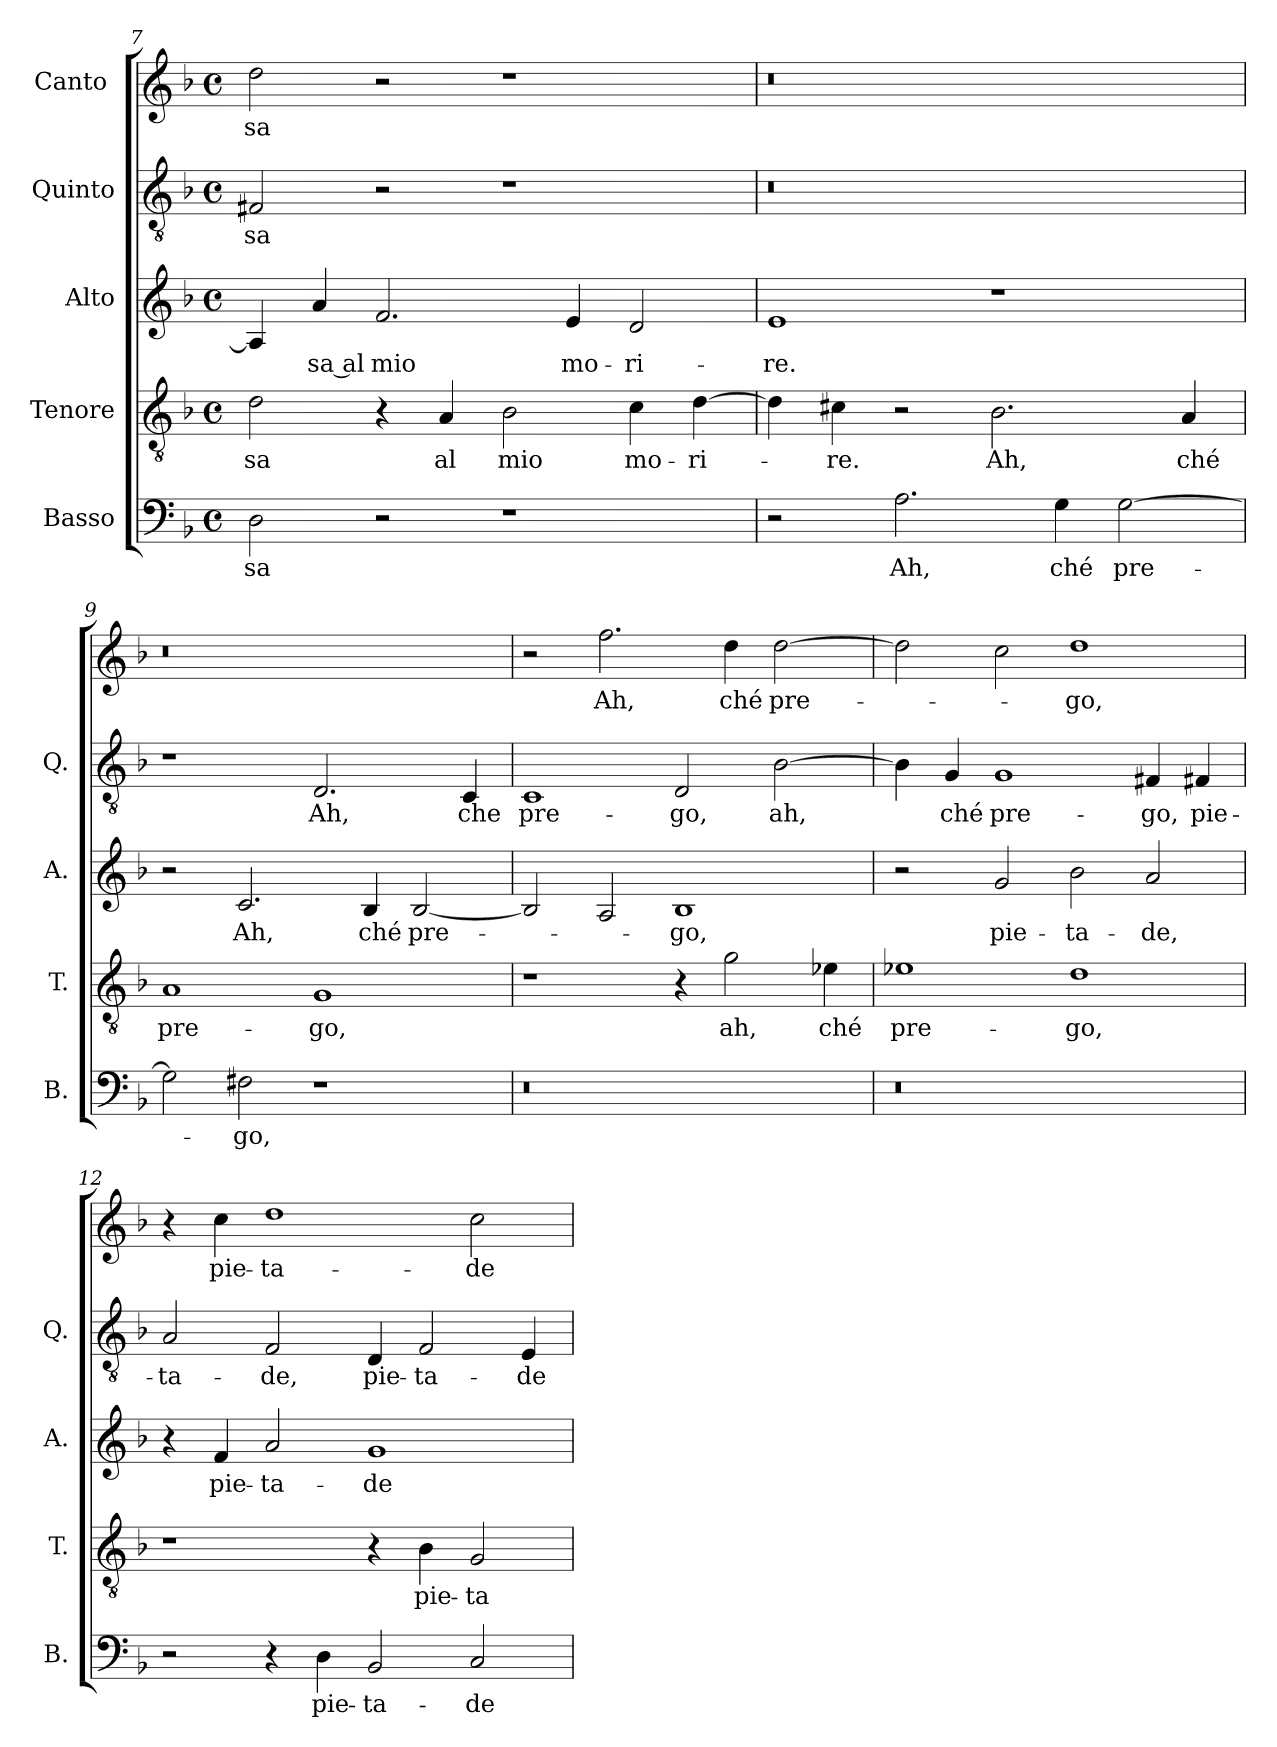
**kern	**text	**kern	**text	**kern	**text	**kern	**text	**kern	**text
*part5	*part5	*part4	*part4	*part3	*part3	*part2	*part2	*part1	*part1
*staff5	*staff5	*staff4	*staff4	*staff3	*staff3	*staff2	*staff2	*staff1	*staff1
*I"Basso	*	*I"Tenore	*	*I"Alto	*	*I"Quinto	*	*I"Canto 	*
*I'B.	*	*I'T.	*	*I'A.	*	*I'Q.	*	*	*
*clefF4	*	*clefGv2	*	*clefG2	*	*clefGv2	*	*clefG2	*
*k[b-]	*	*k[b-]	*	*k[b-]	*	*k[b-]	*	*k[b-]	*
*F:	*	*F:	*	*F:	*	*F:	*	*F:	*
*M4/4	*	*M4/4	*	*M4/4	*	*M4/4	*	*M4/4	*
*met(c)	*	*met(c)	*	*met(c)	*	*met(c)	*	*met(c)	*
=7	=7	=7	=7	=7	=7	=7	=7	=7	=7
2D\	-sa	2d\	-sa	4A/]	.	2F#X/	-sa	2dd\	-sa
.	.	.	.	4a/	-sa al	.	.	.	.
2r	.	4r	.	2.f/	mio	2r	.	2r	.
.	.	4A/	al	.	.	.	.	.	.
1r	.	2B-\	mio	.	.	1r	.	1r	.
.	.	.	.	4e/	mo-	.	.	.	.
.	.	4c\	mo-	2d/	-ri-	.	.	.	.
.	.	[4d\	-ri-	.	.	.	.	.	.
=8	=8	=8	=8	=8	=8	=8	=8	=8	=8
!	!	!	!	!	!	!LO:N:vis=0	!	!LO:N:vis=0	!
2r	.	4d\]	.	1e/	-re.	1r	.	1r	.
.	.	4c#X\	-re.	.	.	.	.	.	.
2.A\	Ah,	2r	.	.	.	.	.	.	.
.	.	2.B-\	Ah,	1r	.	1ryy	.	1ryy	.
4G\	ché	.	.	.	.	.	.	.	.
[2G\	pre-	.	.	.	.	.	.	.	.
.	.	4A/	ché	.	.	.	.	.	.
=9	=9	=9	=9	=9	=9	=9	=9	=9	=9
!	!	!	!	!	!	!	!	!LO:N:vis=0	!
2G\]	.	1A/	pre-	2r	.	1r	.	1r	.
2F#X\	-go,	.	.	2.c/	Ah,	.	.	.	.
1r	.	1G/	-go,	.	.	2.D/	Ah,	1ryy	.
.	.	.	.	4B-/	ché	.	.	.	.
.	.	.	.	[2B-/	pre-	.	.	.	.
.	.	.	.	.	.	4C/	che	.	.
=10	=10	=10	=10	=10	=10	=10	=10	=10	=10
!LO:N:vis=0	!	!	!	!	!	!	!	!	!
1r	.	1r	.	2B-/]	.	1C/	pre-	2r	.
.	.	.	.	2A/	.	.	.	2.ff\	Ah,
1ryy	.	4r	.	1B-/	-go,	2D/	-go,	.	.
.	.	2g\	ah,	.	.	.	.	4dd\	ché
.	.	.	.	.	.	[2B-\	ah,	[2dd\	pre-
.	.	4e-X\	ché	.	.	.	.	.	.
=11	=11	=11	=11	=11	=11	=11	=11	=11	=11
!LO:N:vis=0	!	!	!	!	!	!	!	!	!
1r	.	1e-X\	pre-	2r	.	4B-\]	.	2dd\]	.
.	.	.	.	.	.	4G/	ché	.	.
.	.	.	.	2g/	pie-	1G/	pre-	2cc\	.
1ryy	.	1d\	-go,	2b-\	-ta-	.	.	1dd\	-go,
.	.	.	.	2a/	-de,	4F#X/	-go,	.	.
.	.	.	.	.	.	4F#X/	pie-	.	.
=12	=12	=12	=12	=12	=12	=12	=12	=12	=12
2r	.	1r	.	4r	.	2A/	-ta-	4r	.
.	.	.	.	4f/	pie-	.	.	4cc\	pie-
4r	.	.	.	2a/	-ta-	2F/	-de,	1dd\	-ta-
4D\	pie-	.	.	.	.	.	.	.	.
2BB-/	-ta-	4r	.	1g/	-de	4D/	pie-	.	.
.	.	4B-\	pie-	.	.	2F/	-ta-	.	.
2C/	-de	2G/	-ta-	.	.	.	.	2cc\	-de
.	.	.	.	.	.	4E/	-de	.	.
=	=	=	=	=	=	=	=	=	=
*-	*-	*-	*-	*-	*-	*-	*-	*-	*-
